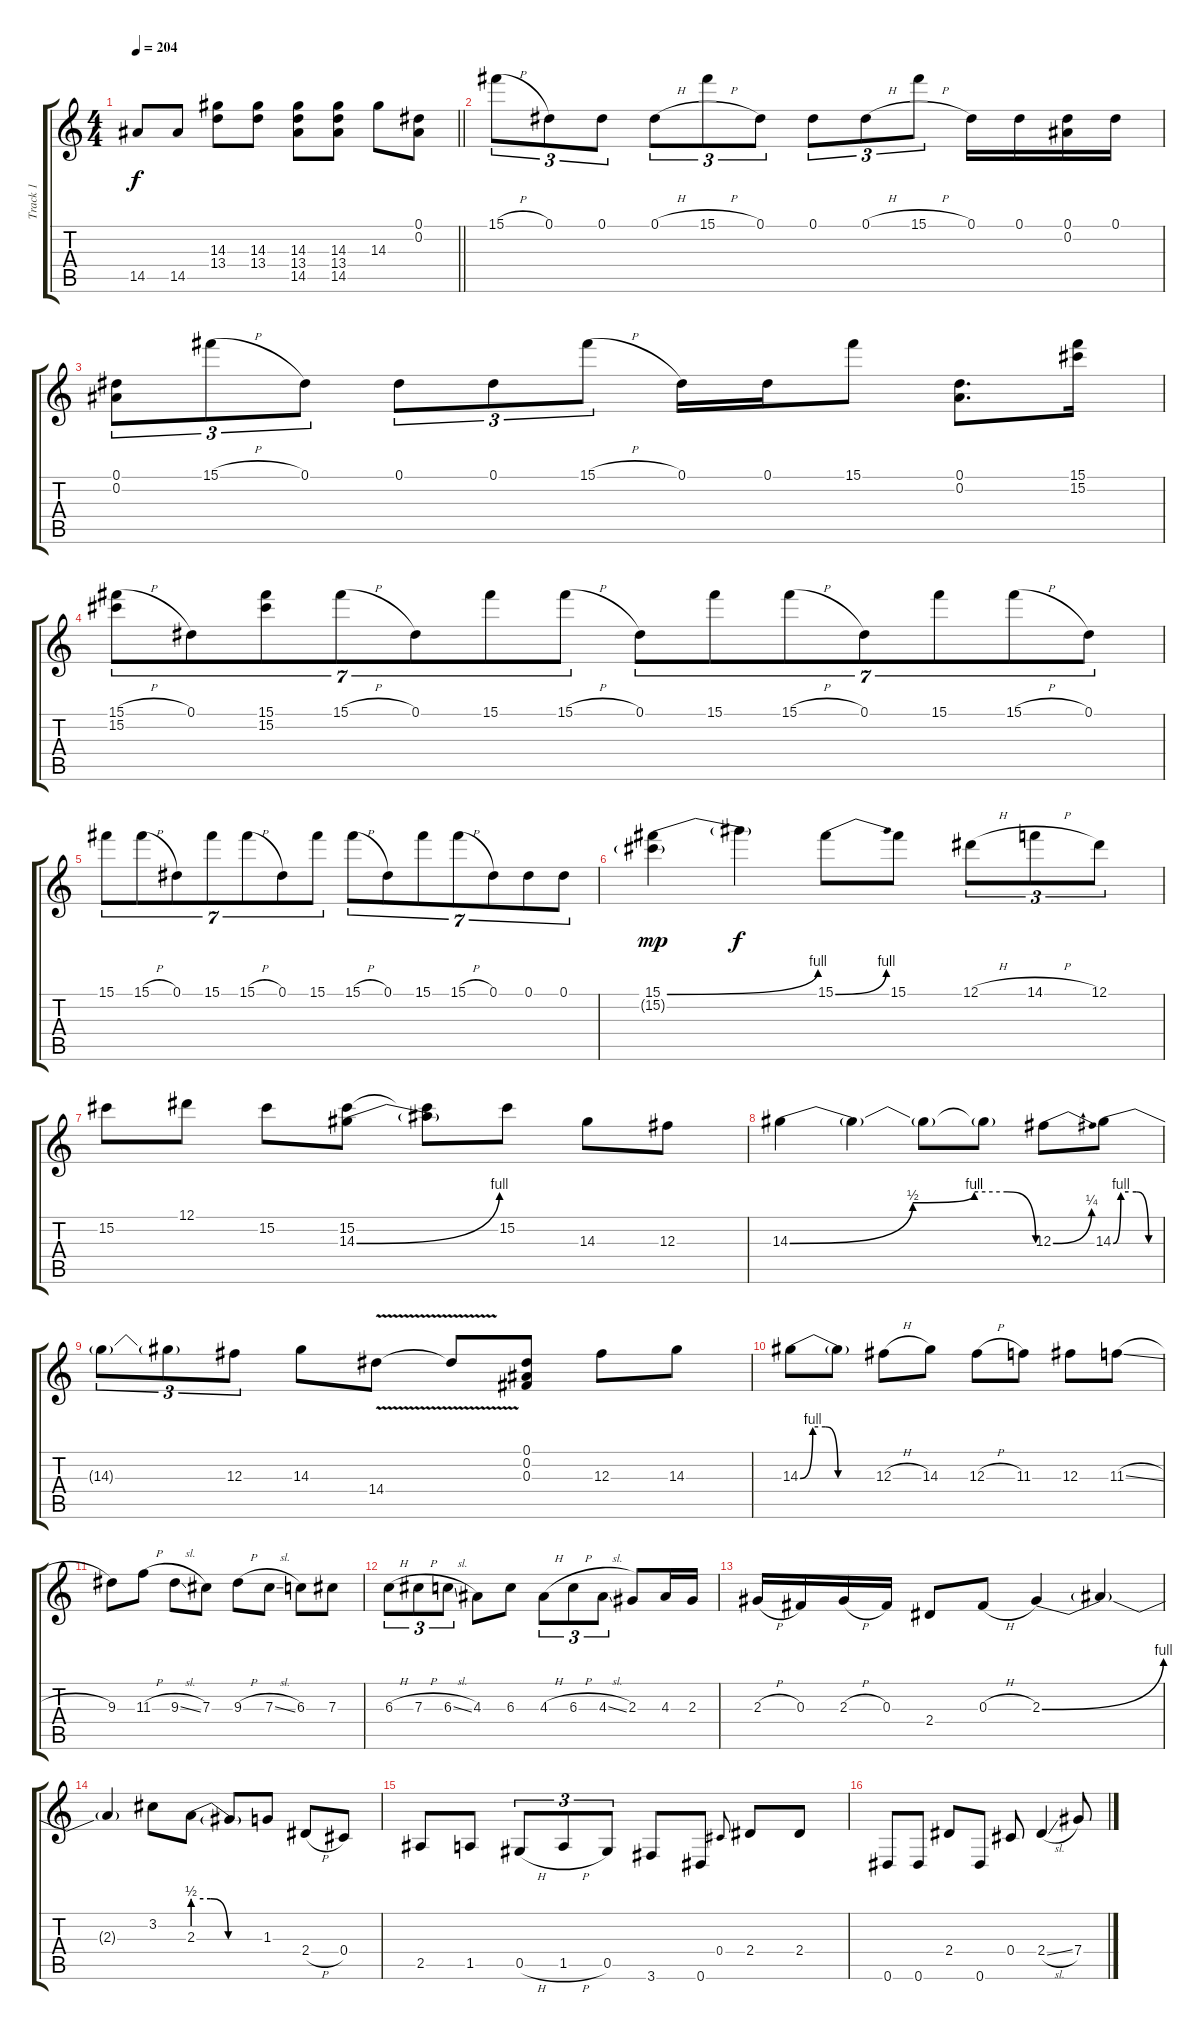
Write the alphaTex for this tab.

\track ("Track 1" "Track 1") {instrument electricguitarjazz}
\staff {score tabs}
\tuning (Eb4 Bb3 Gb3 Db3 Ab2 Eb2) {hide}
\ts (4 4)
\tempo 204
\clef g2
\barLineRight lightlight
\ks c
14.5{t}.8{dy f} 14.5.8 (14.3 13.4).8 (14.3 13.4).8 (14.3 13.4 14.5).8 (14.3 13.4 14.5).8 14.3.8 (0.1 0.2).8 |
15.1{h}.8{tu (3 2)} 0.1.8{tu (3 2)} 0.1.8{tu (3 2)} 0.1{h}.8{tu (3 2)} 15.1{h}.8{tu (3 2)} 0.1.8{tu (3 2)} 0.1.8{tu (3 2)} 0.1{h}.8{tu (3 2)} 15.1{h}.8{tu (3 2)} 0.1.16 0.1.16 (0.1 0.2).16 0.1.16 |
(0.1 0.2).8{tu (3 2)} 15.1{h}.8{tu (3 2)} 0.1.8{tu (3 2)} 0.1.8{tu (3 2)} 0.1.8{tu (3 2)} 15.1{h}.8{tu (3 2)} 0.1.16 0.1.16 15.1.8 (0.1 0.2).8{d} (15.1 15.2).16 |
(15.1{h} 15.2).8{tu (7 4)} 0.1.8{tu (7 4)} (15.1 15.2).8{tu (7 4)} 15.1{h}.8{tu (7 4)} 0.1.8{tu (7 4)} 15.1.8{tu (7 4)} 15.1{h}.8{tu (7 4)} 0.1.8{tu (7 4)} 15.1.8{tu (7 4)} 15.1{h}.8{tu (7 4)} 0.1.8{tu (7 4)} 15.1.8{tu (7 4)} 15.1{h}.8{tu (7 4)} 0.1.8{tu (7 4)} |
15.1.8{tu (7 4)} 15.1{h}.8{tu (7 4)} 0.1.8{tu (7 4)} 15.1.8{tu (7 4)} 15.1{h}.8{tu (7 4)} 0.1.8{tu (7 4)} 15.1.8{tu (7 4)} 15.1{h}.8{tu (7 4)} 0.1.8{tu (7 4)} 15.1.8{tu (7 4)} 15.1{h}.8{tu (7 4)} 0.1.8{tu (7 4)} 0.1.8{tu (7 4)} 0.1.8{tu (7 4)} |
(15.1{be (bend 0 0 60 4)} 15.2{g}).4{dy mp} 15.1{t}.4{dy f} 15.1{be (bend 0 0 60 4)}.8 15.1.8 12.1{h}.8{tu (3 2)} 14.1{h}.8{tu (3 2)} 12.1.8{tu (3 2)} |
15.2.8 12.1.8 15.2.8 (15.2 14.3{be (bend 0 0 60 4)}).8 (15.2{t} 14.3{t}).8 15.2.8 14.3.8 12.3.8 |
14.3{be (custom 0 0 30 2 45 4 53 4 60 0)}.4 14.3{t}.4 14.3{t}.8 14.3{t}.8 12.3{be (bend 0 0 60 1)}.8 14.3{be (custom 0 0 10 4 20 4 30 4 46 0 60 0)}.8 |
14.3{t}.8{tu (3 2)} 14.3{t}.8{tu (3 2)} 12.3.8{tu (3 2)} 14.3.8 14.4{v}.8 14.4{t}.8 (0.1 0.2 0.3).8 12.3.8 14.3.8 |
14.3{be (custom 0 0 10 4 20 4 30 0 60 0)}.8 14.3{t}.8 12.3{h}.8 14.3.8 12.3{h}.8 11.3.8 12.3.8 11.3{sl}.8 |
9.3.8 11.3{h}.8 9.3{sl}.8 7.3.8 9.3{h}.8 7.3{sl}.8 6.3.8 7.3.8 |
6.3{h}.8{tu (3 2)} 7.3{h}.8{tu (3 2)} 6.3{sl}.8{tu (3 2)} 4.3.8 6.3.8 4.3{h}.8{tu (3 2)} 6.3{h}.8{tu (3 2)} 4.3{sl}.8{tu (3 2)} 2.3.8 4.3.16 2.3.16 |
2.3{h}.16 0.3.16 2.3{h}.16 0.3.16 2.4.8 0.3{h}.8 2.3{be (bend 0 0 60 4)}.4 2.3{t}.4 |
2.3{t}.4 3.2.8 2.3{be (custom 0 2 15 2 30 0 60 0)}.8 2.3{t}.8 1.3.8 2.4{h}.8 0.4.8 |
2.5.8 1.5.8 0.5{h}.8{tu (3 2)} 1.5{h}.8{tu (3 2)} 0.5.8{tu (3 2)} 3.6.8 0.6.8 0.4.8{gr onbeat} 2.4.8 2.4.8 |
0.6.8 0.6.8 2.4.8 0.6.8 0.4.8 2.4{sl}.4 7.4.8
